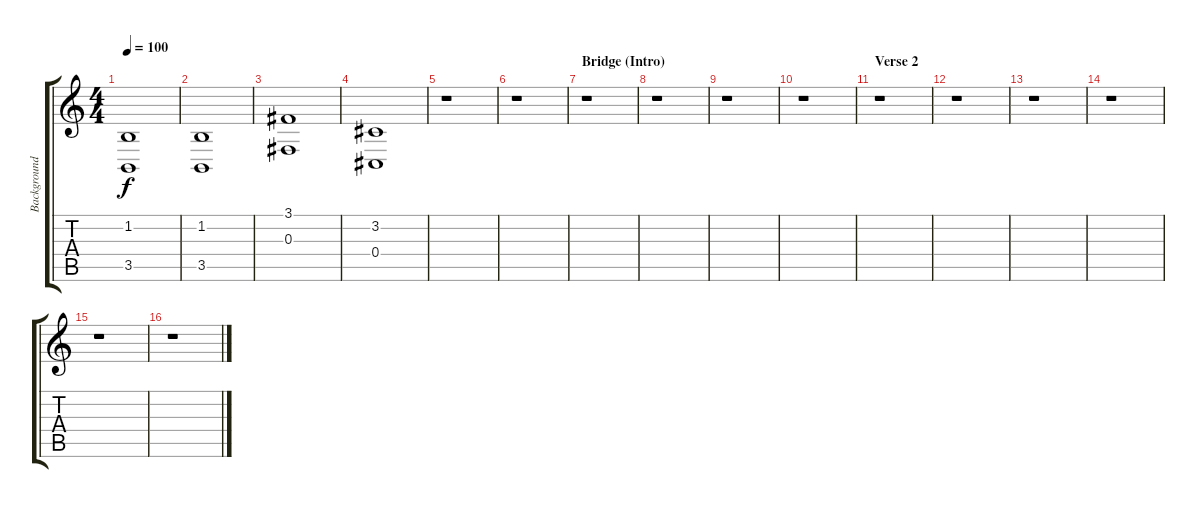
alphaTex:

\track ("Background Voices" "Background") {instrument fx7echoes}
\staff {score tabs}
\tuning (Eb4 Bb3 Gb3 Db3 Ab2 Eb2) {hide}
\ts (4 4)
\tempo 100
\clef g2
\ks c
(1.2 3.5).1{dy f} |
(1.2 3.5).1 |
(3.1 0.3).1 |
(3.2 0.4).1 |
r.1 |
r.1 |
\section ("" "Bridge (Intro)")
r.1 |
r.1 |
r.1 |
r.1 |
\section ("" "Verse 2")
r.1 |
r.1 |
r.1 |
r.1 |
r.1 |
r.1
